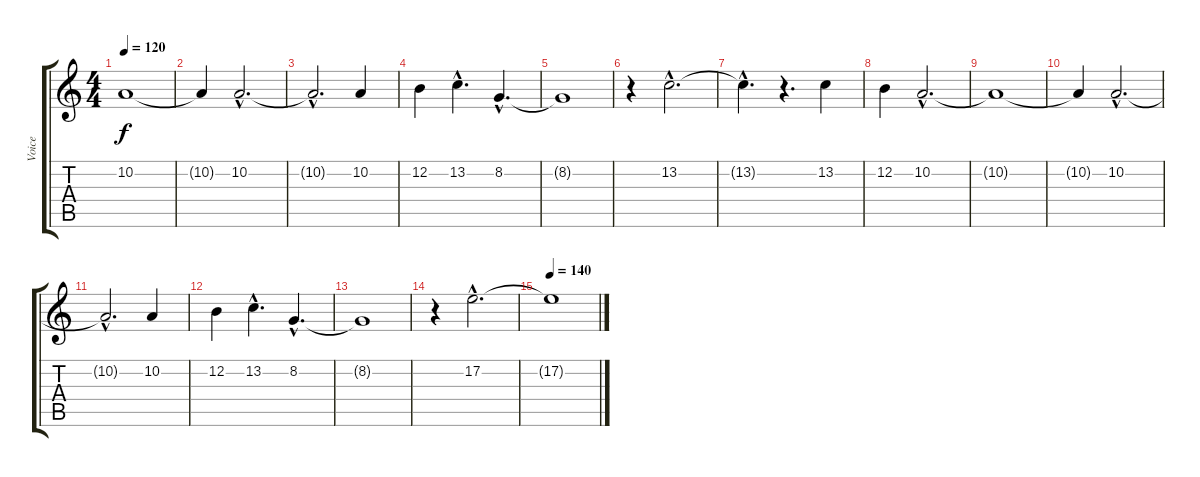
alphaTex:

\track ("Voice" "Voice") {instrument synthstrings2}
\staff {score tabs}
\tuning (E4 B3 G3 D3 A2 E2) {hide}
\ts (4 4)
\tempo 120
\clef g2
\ks c
10.2{t}.1{dy f} |
10.2{t}.4 10.2{hac}.2{d} |
10.2{hac t}.2{d} 10.2.4 |
12.2.4 13.2{hac}.4{d} 8.2{hac}.4{d} |
8.2{t}.1 |
r.4 13.2{hac}.2{d} |
13.2{hac t}.4{d} r.4{d} 13.2.4 |
12.2.4 10.2{hac}.2{d} |
10.2{t}.1 |
10.2{t}.4 10.2{hac}.2{d} |
10.2{hac t}.2{d} 10.2.4 |
12.2.4 13.2{hac}.4{d} 8.2{hac}.4{d} |
8.2{t}.1 |
r.4 17.2{hac}.2{d} |
\tempo 140
17.2{t}.1
